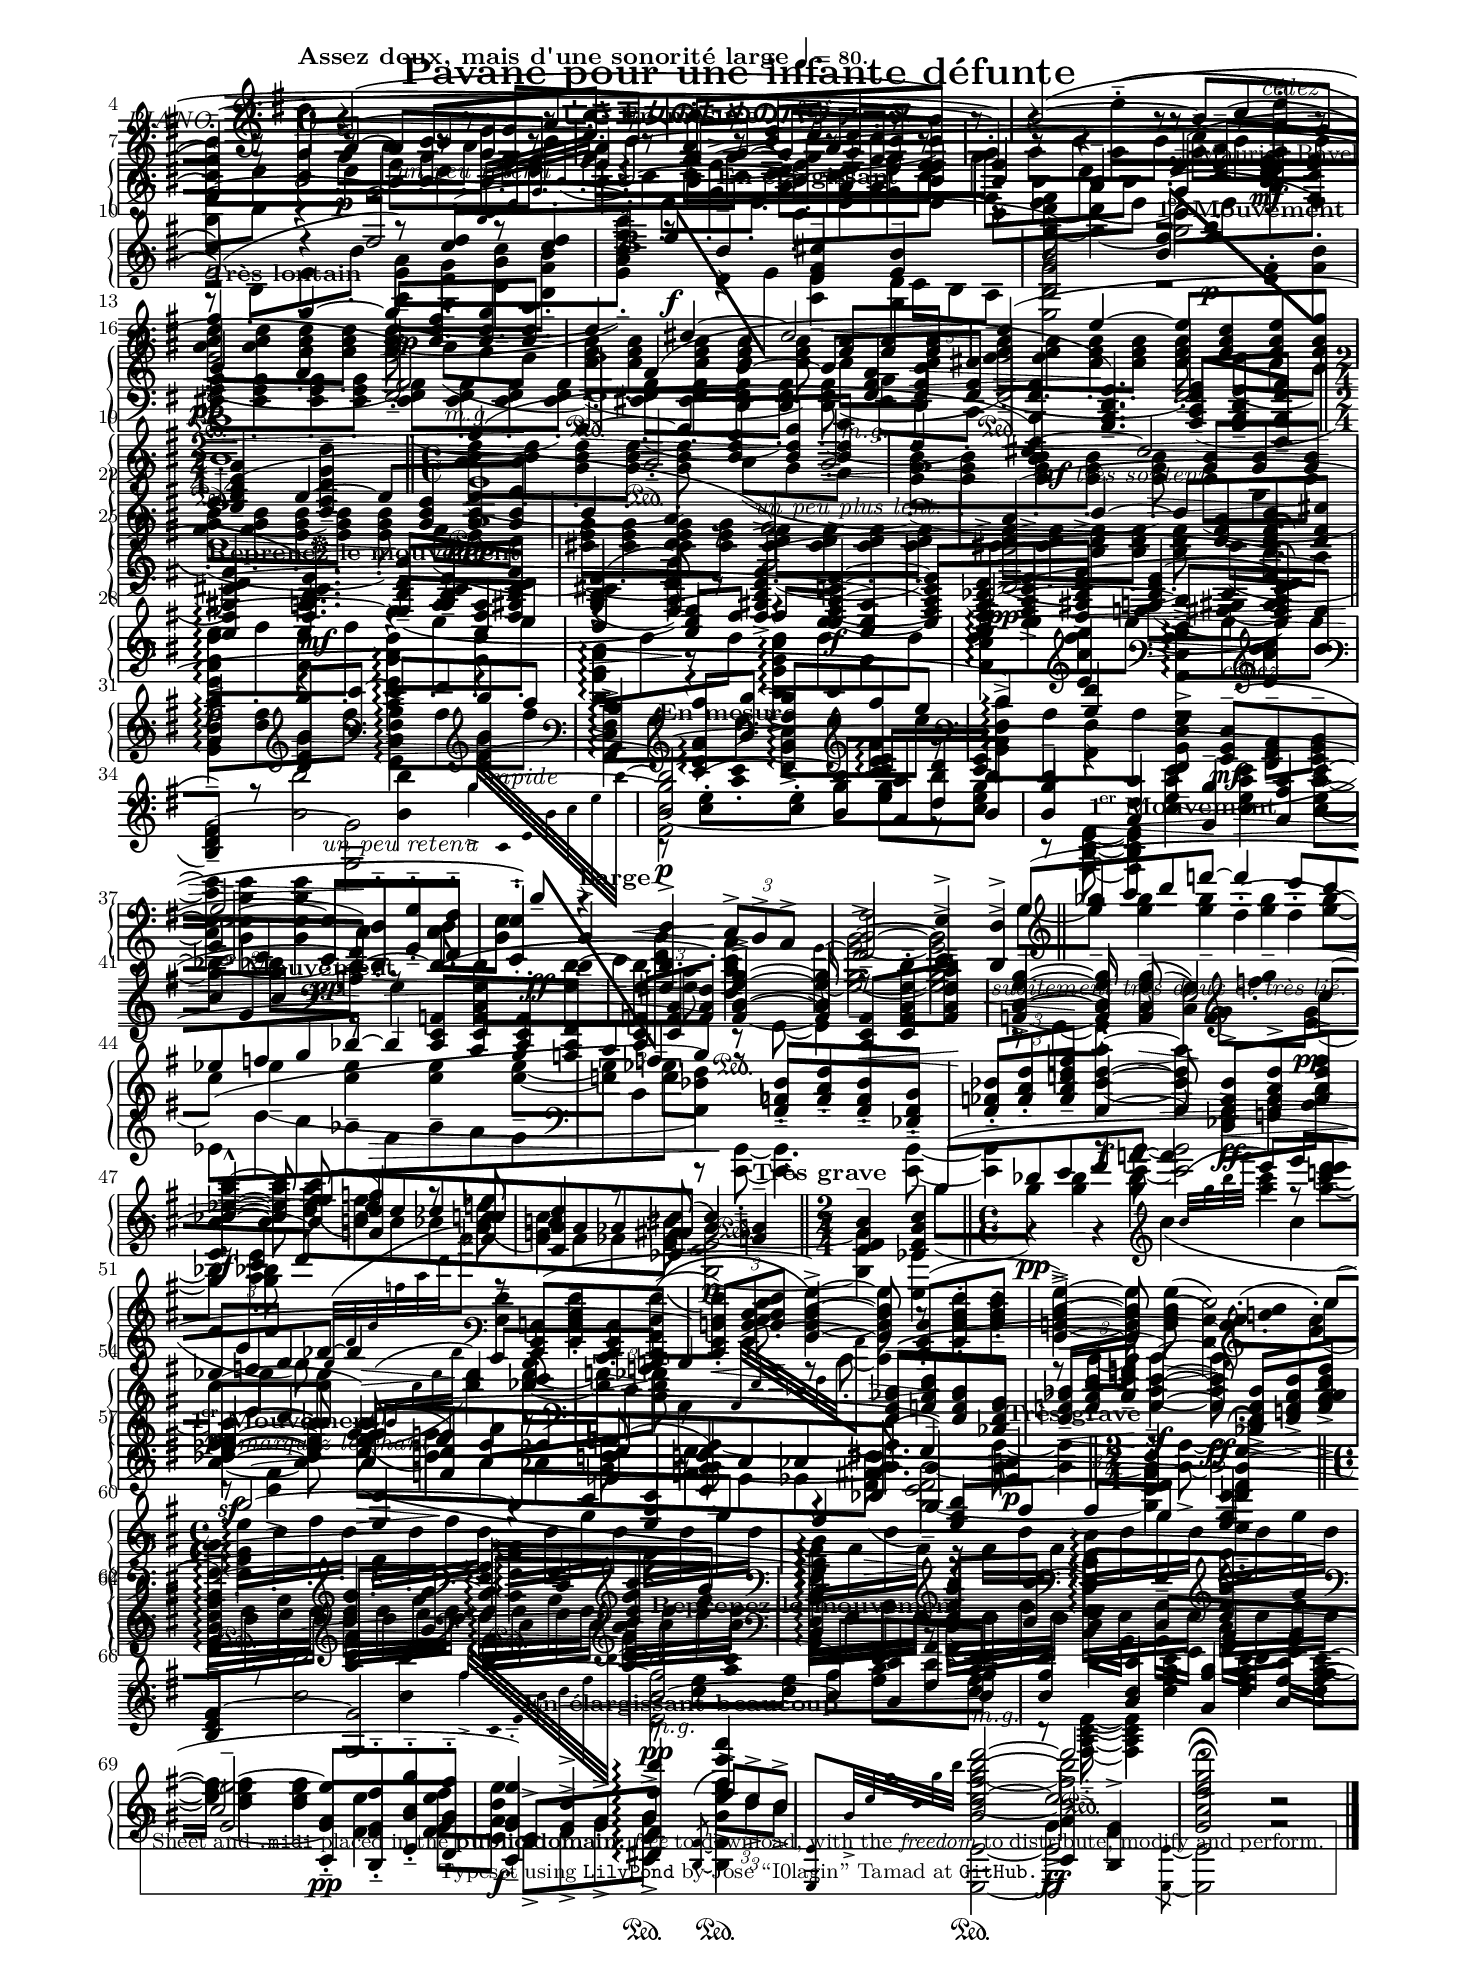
\version "2.24.4"

#(set-global-staff-size 21.26)
%% MOLA Guidelines for Music Preparation stuff

\header {

  title = "Pavane pour une infante défunte"
  subtitle = "亡き王女のためのパヴァーヌ"
  composer = "Maurice Ravel"
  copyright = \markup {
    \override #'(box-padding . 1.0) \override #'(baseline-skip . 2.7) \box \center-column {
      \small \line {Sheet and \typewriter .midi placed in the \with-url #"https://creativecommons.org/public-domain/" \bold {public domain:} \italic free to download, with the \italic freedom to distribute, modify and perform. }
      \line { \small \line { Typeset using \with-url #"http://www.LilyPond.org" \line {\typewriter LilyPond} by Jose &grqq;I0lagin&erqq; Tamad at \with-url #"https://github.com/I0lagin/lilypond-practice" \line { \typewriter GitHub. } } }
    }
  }  
}

\paper {

  #(set-paper-size "b4")
  top-margin = 2\cm
  bottom-margin = 2\cm
  right-margin = 2\cm
  left-margin = 2\cm
  
  #(define fonts
    (set-global-fonts
     #:roman "LMRoman8, Harano Aji Mincho"
     #:sans "LMSans8, Harano Aji Gothic"
     #:typewriter "LMMono8"
     #:factor (/ staff-height pt 20)
   ))
  #(include-special-characters)

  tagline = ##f
  print-all-headers = ##f
  ragged-last = ##f
  
}

% QOL
mBreak = { \break }
pBreak = { \break }
sustainTap = \sustainOff\sustainOn
toUpper = { \change Staff = "pianoUpper" }
toLower = { \change Staff = "pianoLower" }

% subdividing beams
divtwo = { \set subdivideBeams = ##t \set baseMoment = #(ly:make-moment 1/2) \set beatStructure = 1,1 }
divfour = { \set subdivideBeams = ##t \set baseMoment = #(ly:make-moment 1/4) \set beatStructure = 1,1,1,1 }
diveight = { \set subdivideBeams = ##t \set baseMoment = #(ly:make-moment 1/8) \set beatStructure = 2,2,2,2 }
divsixteen = { \set subdivideBeams = ##t \set baseMoment = #(ly:make-moment 1/16) \set beatStructure = 4,4,4,4 }

% other

primer = \tempo \markup { \bold { "1" \hspace #-1 \super "er" "Mouvement" } }
mfTres = \tweak DynamicText.self-alignment-X #LEFT
					#(make-dynamic-script
						(markup  #:dynamic "mf"
						#:normal-text #:italic "très soutenu"))

\version "2.24.4"

global = {

	\autoBreaksOff
  \key g \major
  \time 4/4
  \tag #'layout \tempo \markup { "Assez doux, mais d'une sonorité large"  \fontsize #-2 { \note-by-number #2 #0 #UP = 80. } }

	%1
	\tag #'midi \tempo 4=48
	s8
	\tag #'midi \pp
	\tag #'midi \tempo 4=54
	s8
	s4
	s4
	s4 |

	%2
	s2. 
	\tag #'midi \tempo 4=48
	s4 |

	%3-5
	\tag #'midi \tempo 4=54
	s1*3 |

	%6
	s2 s8
	\tag #'midi \tempo 4=51
	s4.
	\tag #'midi \f
	|


	%7
	s4
	\tag #'midi \>
	\tag #'midi \tempo 4=44
	s2
	s8
	\tag #'midi \tempo 4=18
	s8 |


	%8
	\tag #'midi \tempo 4=36
	\tag #'layout \tempo "En mesure"
	s8 \tag #'midi \pp
	\tag #'midi \tempo 4=54
	s4.
	s2
	|

	%9
	s1 |

	%10
	s2
	\tag #'midi \tempo 4=48
	s4.
	\tag #'midi \ppp
	\tag #'midi \tempo 4=44
	s8 |

	%11
	s8
	s8
	\tag #'midi \ff
	\tag #'layout \tempo "En élargissant"
	\tag #'midi \tempo 4=48
	s8
	\tag #'midi \tempo 4=44
	s8
	\tag #'midi \tempo 4=36
	s4
	s8
	\tag #'midi \tempo 4=33
	s8 |

	%12
	\tag #'midi \tempo 4=30
	s2 
	\tag #'layout \primer
	\tag #'midi \tempo 4=48
	s4 \tag #'midi \pp
	\tag #'midi \tempo 4=54
	s8
	\tag #'midi \tempo 4=48
	s8 |

	%13
	\tag #'midi \tempo 4=48
	\tag #'layout \tempo \markup { \bold "Très lontain" }
	s1
	\tag #'midi \ppp
	|

	%14-16
	s1*3

	%17
	s2
	s4 \tag #'midi \<
	\tag #'midi \tempo 4=48
	s8
	\tag #'midi \tempo 4=46
	s8
	
	%18
	\tag #'midi \tempo 4=42
	s2 \tag #'midi \f
	\tag #'midi \tempo 4=46
	s2

	%19
	\tag #'midi \tempo 4=42
	s4 \tag #'midi \>
	\tag #'midi \tempo 4=36
	s4

	%20
	\tag #'midi \tempo 4=44
	s8 \tag #'midi \pppp
	\tag #'midi \tempo 4=48
	s8
	s2.

	%21-23
	s1*3

	%24
	s2. \tag #'midi \<
	\tag #'midi \tempo 4=44
	s8
	\tag #'midi \tempo 4=40
	s8

	% 25
	\tag #'midi \tempo 4=36
	s4
	s4 \tag #'midi \f
	\tag #'midi \tempo 4=48
	s8
	\tag #'midi \tempo 4=52
	s4
	\tag #'midi \tempo 4=44
	s8

	% 26
	\tag #'midi \tempo 4=36
	s4
	\tag #'midi \tempo 4=33
	s4
	s2 \tag #'midi \ff

	% 27
	s8
	\tag #'midi \tempo 4=44
	s8
	\tag #'midi \tempo 4=48
	s8
	\tag #'midi \tempo 4=36
	s8
	\tag #'midi \tempo 4=36
	s8 \tag #'midi \>
	s8
	s8
	s8

	%28
	\tag #'layout \tempo "Reprenez le mouvement"
	\tag #'midi \tempo 4=16
	s16 \tag #'midi \pp
	\tag #'midi \tempo 4=36
	s16
	\tag #'midi \tempo 4=44
	s8
	\tag #'midi \tempo 4=48
	s4
	s2

	%29-32
	s1*4

	%33
	s2
	s8
	s8 \tag #'midi \f
	s8
	\tag #'midi \tempo 4=44
	s8

	%34
	\tag #'midi \tempo 4=30
	s4
	s4 \tag #'midi \>
	\tag #'midi \tempo 4=36
	s4
	s8
	\tag #'midi \tempo 4=16
	s8 |

	%35
	\tag #'layout \tempo \markup { "En mesure" }
	\tag #'midi \tempo 4=44
	s8 \tag #'midi \pp
	\tag #'midi \tempo 4=52
	s4. s2 |

	%36
	s1

	%37
	s2 \tag #'midi \>
	s8 \tag #'midi \ppp
	\tag #'midi \tempo 4=48
	s8
	s8
	\tag #'midi \tempo 4=44
	s8

	%38
	\tag #'midi \tempo 4=36
	s8 
	\tag #'midi \tempo 4=38
	s8 \tag #'midi \fff
	\tag #'layout \tempo \markup { "Large" }
	\tag #'midi \tempo 4=44
	s8
	s8
	\tag #'midi \tempo 4=30
	s4
	\tag #'midi \tempo 4=48
	s8.
	\tag #'midi \tempo 4=36
	s16 |

	%39
	\tag #'midi \tempo 4=60
	s2
	\tag #'midi \tempo 4=36
	s4
	s8
	\tag #'midi \tempo 4=52
	s8 \tag #'midi \ppp

	%40
	\tag #'layout \primer
	\tag #'midi \tempo 4=63
	s2 \tag #'midi \<
  s2 
  \tag #'midi \p
  \tag #'midi \>

	%41
	s4
	\tag #'midi \tempo 4=52
  s8 \tag #'midi \ppp
	s4.
	\tag #'midi \tempo 4=56
	s4|

	%42
	\tag #'midi \tempo 4=60
	s4 \tag #'midi \<
  s4 \tag #'midi \mf
	\tag #'midi \tempo 4=48
	s4
	\tag #'midi \tempo 4=52
	s4
  \tag #'midi \<
  |

	%43
	\tag #'midi \tempo 4=56
	s4 \tag #'midi \f \tag #'midi \>
	\tag #'midi \tempo 4=44
	s4
	\tag #'midi \tempo 4=48
	s4 \tag #'midi \p
	\tag #'midi \tempo 4=56
	s8
	s8 
	\tag #'midi \ppp
  \tag #'midi \<
	|

	%44
	\tag #'layout \primer
	\tag #'midi \tempo 4=63
	s2
  s2 \tag #'midi \mf \tag #'midi \> |

	%45
	s4
	\tag #'midi \tempo 4=52
	s8 \tag #'midi \pp
  s4. \tag #'midi \f
	\tag #'midi \tempo 4=56
	s4|

	%46
	\tag #'midi \tempo 4=60
	s4 \tag #'midi \<
  s4 \tag #'midi \ff
	\tag #'midi \tempo 4=48
	s4 \tag #'midi \<
	\tag #'midi \tempo 4=52
	s4|

	%47
	\tag #'midi \tempo 4=56
	s4 \tag #'midi \sf
	s4
	\tag #'midi \tempo 4=52
	s4 \tag #'midi \>
	s8
	s8 
	|

	%48
	s2 
  s4
  \tag #'layout \tempo \markup { "Très grave" }
  \tag #'midi \tempo 4=38
  s8 \tag #'midi \pp
  s8  
	
	%49
	s4.
	\tag #'midi \tempo 4=52
  s8
  \tag #'midi \pp

  %50
	\tag #'midi \tempo 4=63
	s2
  s16.
  \tag #'midi \>
  \tag #'midi \tempo 4=24
  s32
  \tag #'midi \tempo 4=56
  s8
  s4

	%51
	s4
  \tag #'midi \ppp
	\tag #'midi \tempo 4=52
	s32
  \tag #'midi \tempo 4=18
  s16.
  \tag #'midi \p
	\tag #'midi \tempo 4=48
  s8
	\tag #'midi \tempo 4=56
	s4
  s4
  |

	%52
	\tag #'midi \tempo 4=60
	s4
  \tag #'midi \<
  s4
  \tag #'midi \mf
	\tag #'midi \tempo 4=48
	s4
	\tag #'midi \tempo 4=52
	s4
  \tag #'midi \<
  |

	%53
	\tag #'midi \tempo 4=56
	s4
  \tag #'midi \f
	\tag #'midi \tempo 4=44
	s4
	\tag #'midi \tempo 4=48
	s4
	\tag #'midi \tempo 4=56
	s8
	s8 
	\tag #'midi \pp
	|

  %54
	\tag #'midi \tempo 4=63
	s2
  s16
  \tag #'midi \tempo 4=44
  s8.
  \tag #'midi \tempo 4=60
  s4 |

	%55
	s4
	\tag #'midi \tempo 4=52
	s8
  s32 \tag #'midi \f
  \tag #'midi \tempo 4=24
  s16.
  \tag #'midi \tempo 4=52
  s4
	\tag #'midi \tempo 4=56
	s4|

	%56
	\tag #'midi \tempo 4=60
	s4 \tag #'midi \<
  s4 \tag #'midi \ff
	\tag #'midi \tempo 4=48
	s4 \tag #'midi \<
	\tag #'midi \tempo 4=52
	s4|

	%57
	\tag #'midi \tempo 4=56
	s4 \tag #'midi \sf
	s4
	\tag #'midi \tempo 4=52
	s4 \tag #'midi \>
	s8
	s8 
	|

	%58
	s2 
  s4
  \tag #'layout \tempo \markup { "Très grave" }
  \tag #'midi \tempo 4=38
  s8 \tag #'midi \pp
  s8  
	
	%59
	s4.
	\tag #'midi \tempo 4=20
  s8

	%60
  \tag #'layout \primer
	\tag #'midi \tempo 4=36
  s16
  \tag #'midi \tempo 4=40
  s16
  \tag #'midi \tempo 4=44
  s16
  \tag #'midi \tempo 4=48
  s16
  \tag #'midi \tempo 4=52
  s2.

	%61-64
	s1*4 | 

  %65
	s2
	s8
	s8
	s8
	\tag #'midi \tempo 4=44
	s8

	%66
	\tag #'midi \tempo 4=30
	s4
	s4 \tag #'midi \>
	\tag #'midi \tempo 4=36
	s4
	s8
	\tag #'midi \tempo 4=16
	s8 |

	%67
	\tag #'layout \tempo \markup { "Reprenez le mouvement" } 
	\tag #'midi \tempo 4=44
	s8 \tag #'midi \ppp
	\tag #'midi \tempo 4=52
	s4. s2 |

	%68-69
  s1
  s2 s2 \tag #'midi \< 
	
  %70
	\tag #'midi \tempo 4=30
	s8 
  \tag #'layout { \tempo \markup { "En élargissant beaucoup" } }
  \tag #'midi \tempo 4=44
  s8 \tag #'midi \ff
  s8
  s8
  \tag #'midi \tempo 4=30
  s8
  s8
  \tag #'midi \tempo 4=36
  s8
  s16
  \tag #'midi \tempo 4=12
  s16

	%71
  \tag #'midi \tempo 4=30
	s2
  \tag #'midi \tempo 4=24
  s4.
  \tag #'midi \tempo 4=12
  s8

	%72
	s1 \fine 

}
 % in this case, has layout and midi with tags
\version "2.24.4"

\parallelMusic pianoUpper,pianoLower,pianoDynamics,pianoPedal {

  %1
  \clef treble <<
    {g'2~\( g8 a fis e } \\
    {b8-. d-. b-. d-. b-. e-. b-. e-.}
  >> |
  \clef bass r4 g,8-.[\( r c,-. r e'-.] r |
	s1\p |
	\override SustainPedal.transparent = ##t
	\override PianoPedalBracket.transparent = ##t
	s2\sustainOn s2\sustainOff\sustainOn |

  %2
  <<
    { d4 e8 fis fis e e4\) } \\
    {fis,8-. b-. fis-. b-. g-. b-. g b}
  >> |
  d,-.--[ r b'-.-- r e, r d']\) r |
	s1 |
	s2\sustainOn s2\sustainOff\sustainOn |

  %3
  <<
    { b'2~\( b8 c a g } \\
    { c,8 e c e c e c e }
  >> |
  r4 g8-.--[\( r a,-.-- r g'-.-- r |
	s1 |
	s2\sustainOn s2\sustainOff\sustainOn |

  \mBreak

  %4
  <<
    { fis4\)\( g8 a~ a b g fis } \\
    { c8 d c d b d b d }
  >> |
  d8-.-- r c'-. r g,-. r fis'-.] r |
	s1 |
	s2\sustainOn s2\sustainOff\sustainOn |

  %5
  <<
    { e4 fis8 g~ g a fis e } \\
    { b8 c b c a c a c }
  >> |
  c8-.[ r b'-. r fis,-. r e'-. r |
	s1 |
	s2\sustainOn s2\sustainOff\sustainOn |

  %6
  <<
    { fis2\) r8 <c e a>--[( <b d fis>--^\markup { \italic "cédez" } <fis c' e>-- } \\
    { fis8 b d b r s4. }
  >> |
  b8]-.\) r r4 fis4( g8 a |
	s2. s4\mf |
	s2\sustainOn s2\sustainOff\sustainOn |

  \mBreak

  %7
  <<
    { fis'8--]) r b2 \tag #'layout ^\> b4} \\
    { b,8 d r4 r2 }
  >> |
  d2~) <b, d'> |
	s1 |
	s2\sustainOn s4\sustainOff s4\sustainOn |

  %8
  <<
    { \bar "" \grace{ <b c>32[ e g b_( e] } \bar"|" b2~)\!\( b8 a d b} \\
    { r8 e,-. g-. e-. c-. e g e }
  >> |
  <<
    {r4 \stemDown b''->~\( b8 a c b} \\
    {a,,1}
  >> |
	s1\p |
	s2 s2\sustainOff\sustainOn |

  %9
  <<
    { b'4-- a-- g-- a--} \\
    { c,8 <fis e> a e c e a e }
  >> |
  <<
    { b''4 fis b a } \\
    { r8 <d,, a'>~ q4~ q2}
  >> |
	s1 |
	s2\sustainOn s2\sustainOff\sustainOn |

  \mBreak

  %10
  <<
    { e2\)( r8)^\markup {\italic "un peu retenu"} <c' d>-.([ r <c d>-. } \\
    { r8 b,-. e-. b'-. e,--[_\( d-.-- g fis-.-- }
  >> |
  <<
    { g'4\) r4 s2 } \\
    { r2 <e, e'>8-.--\( <d d'>-.-- <g g'>-.-- <fis fis'>-.--}
  >> |
	s2 s2\pp |
	s2\sustainOn \repeat unfold 4 { s8\sustainOff\sustainOn } |

  %11
  <<
    { <b e>8-.)] r8 b4--\( <d, fis>-- e-- } \\
    {e8-.--]\) \change Staff = "pianoLower" \stemUp b^- \change Staff = "pianoUpper" \stemDown d-- e-- s4 \once \override NoteColumn.force-hshift = 1.5 \tuplet 3/2 { c8-- b-- a-- }  }
  >> |
  <<
    { s2 \crossStaff { gis'4 fis } } \\
    { <e e'>4^.^-\) r4 <e, b'>-- <d a'>-- }
  >> |
	s8 \once \override DynamicText.Y-offset = 3 s8\f s2. |
	s4\sustainOff\sustainOn s4\sustainOff s4\sustainOn s4\sustainOff\sustainOn |

  %12
  <<
    { <b fis'>2--\) r2 } \\
    {s2 \change Staff = "pianoLower" \stemUp <fis b>8^.^\( \once \override DynamicLineSpanner.staff-padding = #6.5 <b d>^. \change Staff = "pianoUpper" \stemDown <d fis>^. <fis b>^.\)}
  >> |
  <<
    { \crossStaff {fis'2} } \\
    { <d fis, b,>2-- r2 }
  >> |
	s2 s8 \once \override DynamicText.Y-offset = 4 s4.\p |
	s2\sustainOff s4.\sustainOn s16 s16\sustainOff |

  \pBreak

  %13
  <<
    { fis'4 g~ g8 <b, d fis> <b d g> <b d a'>  } \\
    { <a b d>8-.([ q-. <g b d>-. q-.] q-.) a_\markup{\italic "m.g."}([ g fis] }
  >> |
  < b, b' >2-.-- q-.-- |
	s1\pp |
	\override SustainPedal.transparent = ##f
	s1\sustainOn |

  %14
  <<
    { d'4 cis~ cis2 } \\
    { < e, g b >8-.)([ q-. q-. q-.] q-.) e_\markup{\italic "m.g."}([ b e] } \\
    { s2 s8 < g b >8 q q }
  >> |
  < b b' >1-.-- |
	s1 |
	s1 
    \tag #'layout \sustainOn
    \tag #'midi \sustainTap
  |

  %15
  <<
    { d'4( e~ e8 < g, b d > <g b e> <g b fis'> } \\
    { < fis g b >8-.)([ q-. < e g b >-. q-.] q-.) fis([ e d)] }
  >> |
  < b b' >2-.-- q-.-- |
	s1 |
	s1 
    \tag #'layout \sustainOn
    \tag #'midi \sustainTap
  |

	\mBreak

  %16
  <<
    { b'4 a fis2) } \\
    { < cis e g >8-. q-. q-. q-. < cis d fis >-.( q-. q-. q-.)  }
  >> |
  < b b' >1-.-- |
	s1 |
  s1 
    \tag #'layout \sustainOn
    \tag #'midi \sustainTap
  |

  %17
  <<
    { a'4\( b~ b8 <d, fis a> <d fis b> <d fis cis'> } \\
    {
			< cis d fis >8-.([ q-. < b d fis >-. q-.])
			\once \override DynamicLineSpanner.outside-staff-priority = ##f
			q-.
			\tag #'layout ^\<
			( cis-.[ b-. a-.]) \!
		}
  >> |
  a2-.-- a-.-- |
	s2 s2\< |
	s1 
    \tag #'layout \sustainOn
    \tag #'midi \sustainTap
  |

  %18
  <<
    { <g d' fis>4 <g b e>4._-\) <fis a d>8_-_( <g b e>_- <g d' fis>}_- \\
    { } %empty
  >> |
  < e' b >4-- <a e'>4.-- < d a' >8-- < a e' >-- < e b' >-- |
	s1\mfTres |
	s1 |

	\mBreak
  \time 2/4
  \bar "||"

  %19
  <<
    { <g b e>4_- <fis a d>_-) } \\
    { } %empty
  >> |
  < a e' >4-- < d a' >-- |
	s2\> |
	s4 s4\sustainOff |


	\time 4/4
	\bar "||"
	
	%20
	<<
    { fis''4( g~ g8 <b, d fis> <b d g> <b d a'>  } \\
    { <a b d>8-.([ q-. <g b d>-. q-.] q-.) a([ g fis] }
  >> |
	< b, b' >1 |
	s1\ppp |
	s1\sustainOn |

	%21
	<<
    { d'4 cis~) cis2 } \\
    { < e, g b >8-.)([
		\tag #'layout ^\>
			 q-. q-. q-.]
		\tag #'layout \!
		q-.) e([ b e] } \\
    { s2 s8 < g b >8 q q }
  >> |
	< e e'>1 |
	s1 |
	\override SustainPedal.transparent = ##t
	s1\sustainOff\sustainOn |

	\mBreak
	
	%22
	<<
    { d'4(
		\tag #'layout ^\<
		e~ e8 < g, b d > < g b e > < g b fis' >
		\tag #'layout \!
		} \\
    { < fis g b >8-.)([ q-. < e g b >-. q-.] q-.) fis([ e d] }
  >> |
	<a a'>1 |
	s1 |
	s1\sustainOff\sustainOn |

	%23
	<<
    { b'4 a fis2) } \\
    { < cis e g >8-. \tag #'layout  ^\> )( q-. q-. q-.) < cis d fis >-.( \tag #'layout \! q-. q-. q-.)  }
  >> |
	r4 <a, a'>4 <d d'>2 |
	s1 |
	s2\sustainOff\sustainOn s2\sustainOff\sustainOn |

	%24
	<<
		{ a'4( \tag #'layout ^\< b~ b8 < d, fis a > < d fis b > < d fis cis' > \tag #'layout \!}\\
		{ < cis d fis >8-.( q-. < b d fis >-. q-. q-.) cis[( b a] }
	>> |
	<g, g'>2. <b b'>4 |
	s1\pp\< |
	s2.\sustainOff\sustainOn s4\sustainOff\sustainOn |

	\mBreak
	
	%25
	<<
		{	< gis cis d fis >4_- < g b cis e >4._-) < fis b d >8_-_\( < g b cis e >_- < gis cis d fis >_- } \\
		{ \stemUp gis4) s2. }
	>> |
	< e b >4 < a e >4. < d a' >8 < a e' > < e b' >|
	s4\! s4\mf s2 |
	s1\sustainOff |

	%26
	<<
		{ < g b cis e >4 \tag #'layout  \> _( < fis a d >8)\) \tag #'layout \! r < gis d' fis >4->\(^\markup{\italic "un peu plus lent."} <fis_~ c'~ e~>-> } \\
		{ s1 }
	>> |
	< a e' >4( < d a' >8) r < e, b' >4-> < d a' >->~ |
	s2. s4\f |
	s1 |

	%27
	<<
		{ <fis c' e>8 < e bes' d >-> < fis c' e >-> < gis d' fis >-> < bes e >4(
			\tag #'layout ^\> 
			< fis a c d >4)\)\fermata
			\tag #'layout \!
			 } \\
		{ s2 < f g >8([ < fis gis >~]
		\tag #'layout \!
		 \stemUp <fis>4) }
	>> |
	< d a' >8 < c g' >-> < d a' >-> < e b' >-> < g d' >4 \tag #'layout \> ( < d a' >)\fermata \tag #'layout \! |
	s1 |
	s1 |

	\bar "||"
	\pBreak
	
	%28
	<<
		{ g''2~(\arpeggio g8 a fis e } \\
		{ < d, b' >8-.\arpeggio d'-. < d, b' >8-. d'-. < e, b' >-. e'-. < e, b' >-. e'-. }
	>> |
	<<
		{ s4 < b'' g' > r < b g' > } \\
		{ < g, d' b' >\arpeggio-> r < c, g' e' >->\arpeggio r }
	>> |
	s1\p |
	s2\sustainOn 
  s2
    \tag #'midi \sustainOff
    \sustainOn |

	%29
	<<
		{ d4 e8 fis fis e e4) } \\
		{ < b, fis' >8[ b' r b] < e, b' > b' e, b' }
	>> |
	<<
		{ r4 < b'' fis' > r < b g' > } \\
		{ < d,, b' fis' >4\arpeggio-> r < e b' g' >4\arpeggio-> }
	>>|
	s1 |
	s2 
    \tag #'layout \sustainOn
    \tag #'midi \sustainTap
	\override SustainPedal.transparent = ##t
	s2\sustainOff\sustainOn |

	%30
	<<
		{ b'2~\( b8 c a < g, g' > } \\
		{ < b c >8 e < b c > e < b c > e < g, a > e' }
	>> |
	< c' g' e' >4->\arpeggio \clef treble < e' c' > \clef bass < a,, e' c' >->\arpeggio \clef treble < e'' c' > |
	s1 |
	s2\sustainOff\sustainOn s2\sustainOff\sustainOn |
	
	\mBreak
	
	%31
	<<
		{ < fis, fis' >4 < g g' >8 <a a'>~ a' b g fis } \\
		{ fis,8 < b d > g d' <fis, b> d' g, d'}
	>> |
	\clef bass <b, fis' d'>4->\arpeggio \clef treble <d' fis b> \clef bass <g,, d' b'>4->\arpeggio \clef treble <d'' fis b> |
	s1 |
	s2\sustainOff\sustainOn s2\sustainOff\sustainOn |

	%32
	<<
		{ <e, e'>4 <fis fis'>8 <g g'>~ g' a fis e } \\
		{ b8[ c r c] <e, a> c' fis, c' }
	>> |
	\clef bass <a, e' c'>4->\arpeggio \clef treble <c' e a>\arpeggio \clef bass <fis,, c' a'>->\arpeggio \clef treble <c'' e a>\arpeggio |
	s1 |
	s2\sustainOff\sustainOn s2\sustainOff\sustainOn |
	
	%33
	<<
		{ fis2\) \stemDown <e, a c>8-> \stemNeutral <c e a>--(^\markup{\italic "cédez"}[ <b d fis>-- <fis c' e>--} \\
		{ <fis' b>8 d' <d, b'> d' s2 }
	>> |
	<<
		{ s4 <b fis'>4 r2 } \\
		{ \clef bass <b, fis' d'>4^>\arpeggio r fis--( b8-- d--}
	>> |
	s2 s8 s4.\mf |
	s2\sustainOff\sustainOn s2\sustainOff |
	
	\mBreak
	
	%34
	<<
		{ < b, d fis >8--)] r \stemDown <b' b'>2 \tag #'layout ^\> q4 } \\
		{  }
	>> |
	<<
		{ s1 } \\
		{ \stemDown b2--^~) <b, b'>} 
	>> |
	s1 |
	s2\sustainOn s4..\sustainOff s16\sustainOn |
	
	%35
	<<
		{ \bar "" \grace { \change Staff = "pianoLower" \stemUp b,32( \change Staff = "pianoUpper" \stemDown c e^\markup{ \center-align \italic "rapide"} b' c e b'\!~ } \bar"|" \stemUp <b~ b,_~>2)\( q8 <a a,> <d d,> <b b,> } \\
		{ r8 \stemDown <c, e>^.^( \change Staff = "pianoLower" \stemUp <c, e>-. \change Staff = "pianoUpper" \stemDown <c' e>^.) s \stemNeutral <e g>[ \once \override Rest.extra-offset = #'(0 . 1) r <c e>] }
	>> |
	<<
		{ s2 s8 <e'' g>[ r <e g>] } \\
		{ \grace {\stemDown \scaleDurations #'(7 . 8) b4_>^~} \bar"|" <a, e' b'>2 b'8 a d b }
	>> |
	s1\p |
	s2\sustainOn s2\sustainOff\sustainOn |
	
	%36
	<<
		{ <b b'>4-- <a a'>-- <g g'>-- <a a'>-- } \\
		{ r8 <fis,~ c'~ e~>8 q4 } \\
		{ \stemDown s4. <c'' e>4 q <c_~ e~>8[ }
	>> |
	<<
		{ b4 fis b a } \\
		{ s8 <d,,~ a'~> q4} \\
		{ \stemDown s4. <c'' e>4 q <c_~ e~>8[ } \\
	>> |
	s1 |
	s4\sustainOff\sustainOn s4\sustainOff\sustainOn s4\sustainOff\sustainOn s4\sustainOff\sustainOn |
	
	\mBreak
	
	%37
	<<
		{ <e,_~ e'~>2-- q8^\markup{\italic "un peu retenu"} <d d'>---. <g g'>---. <fis fis'>---. } \\
		{ s8 <b e>4 q c4 <c d>8[ } \\
		{ \stemDown <c e>8] }
	>> |
	<<
		{ g2 <e, e'>8_-_. <d d'>_-_. <g g'>_-_. <fis fis'>_-_.} \\
		{ s8 <b' e>4 q c,4 <c d>8[ } \\
		{ \stemDown <c' e>8] }
	>> |
	s2 s2\pp |
	s8\sustainOff s4\sustainOn s8\sustainOff s8\sustainOn s8\sustainOff\sustainOn s8\sustainOff\sustainOn s8\sustainOff\sustainOn |
	
	%38
	<<
		{ <e, e'>4---.\) b'-> <gis, d' d'>-> \tuplet 3/2 { c'8-> b-> a-> } } \\
		{ <b e>8] \change Staff = "pianoLower" \stemUp b,--[ \change Staff = "pianoUpper" \stemDown d-- e-- fis--] s <fis, c' e>4 }
	>> |
	<<
		{ <e,, e'>4__-. r \stemDown <e b'> <d a'> } \\
		{ <b' e>8] }
	>> |
	% slur from m35
	s8 s8\ff s2. |
	s8\sustainOff\sustainOn s8\sustainOff s2. |
	
	%39
	<<
		{ s2. s8 g''8[( } \\
		{ s2. s8 g8~--[ } \\
		{ fis,2-> e4-> d->_\markup{\whiteout \pad-markup #0.1	 \italic "subitement très doux et très lié."} } \\
		{ <b~ b'^~>2 q }
	>> |
	<<
		{ <fis fis'>2 <e e'>4-> <d d'>-> } \\
		{ \bar "" \slashedGrace { <g,~ g'^~>8 } \bar "|" \stemDown <g g'>2~-- <g g'> } \\
		{ \stemUp \once \override NoteColumn.force-hshift = 0.4 b'2~ \stemDown \once \override NoteColumn.force-hshift = -0.2 b }
	>> |
	s1 |
	s1 |
	
	\bar "||"
	
	%40
	<<
		{ bes''8 \tag #'layout ^\< c d f\!]~ f4 \tag #'layout ^\> e8[ d } \\
		{ g,8--] <g bes>4-- q-- q-- <g_~ bes^~>8[ }
	>> |
	<< 
		{ \clef treble r2 \stemDown d''4---.( d---. } \\
		{ }
	>> |
	s1 |
	s1\sustainOn |
	
	\mBreak
	
	%41
	<<
		{ e'8 c d\!]) r < a,, c f >-.( < c f a >-. < a c f >-. < f a d >-.} \\
		{ <g'' bes>8] <g bes> <f a> s8 s2 }
	>> |
	<<
		{ \tuplet 3/2 { c8 g c } \clef bass d,4~) d8 s4 \stemDown <g, d'~>8_-[ } \\
		{ s4 r8 g4-- <g d'>-- }
	>> |
	s1 |
	s4\sustainOff\sustainOn s4.\sustainOff\sustainOn s4\sustainOff\sustainOn s8\sustainOff\sustainOn |
	
	%42
	<<
		{ \once \override TupletNumber.extra-offset = #'(0 . 0.2) \tuplet 3/2 { < a,, c f >8-. \tag #'layout ^\< < c f a >-. < f a d >-.)\! }  < f_~ a~ e'~ >4-> q8 < a, c f >---.[ < c f a >---. < f a d >---.] } \\
		{ }
	>> |
	<< 
		{ \stemDown <g d'>8] < g c > \stemUp < d b' >4->~ q8 r \stemNeutral <g d'>---. <g c>---.} \\
		{ s4 r8 g,~ g4 s4 }
	>> |
	s2 s8 s4\< s8\! |
	s4\sustainOff\sustainOn
	\override SustainPedal.transparent = ##f
	s4.
    \tag #'layout \sustainOn
    \tag #'midi \sustainTap
	\override SustainPedal.transparent = ##t
	s4.\sustainOff\sustainOn |
	
	%43
	<<
		{ s2 s4 s8 c'[( \tag #'layout ^\< } \\
		{ s2 s4 s8 c[( } \\
		{ < f,_~ a~ e'~ >4_> q8\noBeam q( c'2) } \\
		{ s2 s8 < f, g > \change Staff = "pianoLower" \clef treble \stemUp < f' g >_. \change Staff = "pianoUpper" \stemDown <e, g >
		\tag #'layout \pp
		}
	>> |
	<< 
		{ < d' b' >4~ q8\noBeam \stemDown < g b >( < c, g' >4) s4 } \\
		{ r8 g_~ g s8 s2 } 
	>> |
	s4. s8\> s2\! |
	s4.\sustainOff\sustainOn s8\sustainOff s4\sustainOn s4\sustainOff |
	
	\pBreak
	
	%44
	<<
		{ ees'8 f g bes~]\! bes4 \tag #'layout ^\> a8[ g } \\
		{ c,]) ees4--( <c ees>-- <c ees>-- q8[--~ }
	>> |
	<< 
		{ \stemDown ees''8([ d' c bes g bes a g } \\
		{ }
	>> |
	s1 |
	s1 |
	
	%45
	<<
		{ a'8 f g])\! r8 < d, f bes >8_-_. < f a d >_-_. < d f bes >_-_. < bes d g >_-_. } \\
		{ < c' ees >8] < c ees > < bes d >) s8 s2 }
	>> |
	\clef bass <<
		{ \stemDown \tuplet 3/2 { f8 c f] } g,4) \stemUp bes8_-_. d_-_. bes_-_. g_-_. } \\
		{ s4 r8 < c,, g' >8_-_.~ q4. q8~ }
	>>|
	s1 |
	\override SustainPedal.transparent = ##f
	s4. s8\sustainOn s2 |
	
	%46
	<<
		{ \tuplet 3/2 { < d, f bes >8_-_. \tag #'layout ^\< < f a d >_-_. < a d f >_-_.\! } \stemDown < bes_~ d~ a'~ >4-^ q8 \stemNeutral < bes, d f bes >8-> \tag #'layout _\<[ < d f a d >-> < f a d f >->]  } \\
		{  }
	>> |
	<< 
		{ \tuplet 3/2 { bes''8 d < bes f' > } < g e' >4-^~ q8\noBeam \stemDown < d g >-> < f bes >-> < a bes d >-> } \\
		{ <c,, g'>4 r8 <c g'>8~-.-- q2  }
	>> |
	s4 s4\f s8 s4.\ff |
	\override SustainPedal.transparent = ##t
	s4\sustainOff\sustainOn s8\sustainOff s8 s2 |
	
	\mBreak
	
	%47
	<<
		{ \stemDown < a bes d a' >4~\! q8\noBeam \stemUp < a e' a >( < f c' f >4) \tag #'layout ^\> r8 < ees b' ees > } \\
		{ s4. c'8[ bes a aes g  }
	>> |
	<<
		{ < g'' bes e >4-^~ q8 \noBeam c[ bes a aes g } \\
		{ r8 < c,, g' >4_-_. < bes'' e >8( < f c' >4) s8 < f b >8( }
	>> |
	s1\sf |
	s1 |
	
	%48
	<<
		{ < c, g' c >4 r8 < bes fis' bes >8( g'4\!) e--} \\
		{ f8 e ees d] < c d >2\p }
	>> |
	<<
		{ f8 e ees d] \crossStaff { g4 e } } \\
		{ < c g' >4) s8 < c fis >8( < d, d' >2)_-~ }
	>> |
	s1 |
	s1 |
	
	\time 2/4
	\bar "||"
	
	%49
	<<
		{ s4. g''8[( } \\
		{ s4. g8[(_- } \\
		{ < c,, d fis >4^- < bes d g >^- }
	>> |
	<<
		{ \crossStaff { fis'4 g } } \\
		{ < d, d' >4 <g, g'>4 }
	>> |
	s2 |
	s2 |

	\time 4/4
	\bar "||"
	
	%50
	<<
		{ bes''8_\pp c d f]~ f4 \tag #'layout ^\> e8[ d } \\
		{ g,8]) < g bes >4-- q-- \grace { \change Staff = "pianoLower" \stemUp d32^( \change Staff = "pianoUpper" \stemDown g bes f' } < g, bes >4) q8_~[  }
	>> |
	r4 r4
	<<
		{ \stemDown \clef treble d''''_( d } \\
		{ \stemUp  s8 g'8[ \once \override Rest.extra-offset = #'(0 . 8) r < f g >] }
	>>|
	s1 |
	s1 |

	\mBreak
	
	%51
	<<
		{ e'8 c d]) \tag #'layout \! r < a,, c f >_.( < c f a >_. < a c f >_. < f a d >_. } \\
		{ <g'' bes>8] q s \grace { \change Staff = "pianoLower" \stemUp d,32^( a' d \change Staff = "pianoUpper" \stemDown f a d a'8) } s2 }
	>> |
	<<
		{ \tuplet 3/2 { c,8 g c } \stemDown d,) \clef bass < g, d' >4-- q4-- q8(\([ } \\
		{ } 
	>> |
	s1 |
	s4\sustainOn s8\sustainOff\sustainOn s8\sustainOn s2  |
	
	%52
	<<
		{ \tuplet 3/2 { < a,,, c f >8_. \tag #'layout _\< < c f a >_. < f a d >_.\! } \stemDown < f_~ a~ e'~ >4) q8 \noBeam } \\
		{ } \\
		{ s2 s8 \stemUp < a, c f >_-_.( < c f a >_-_. < f a d >_-_. }
	>> |
	<<
		{ \stemDown < g^- d' >8)] < g c >8 \stemUp < d~ b'~ >4^>\) q8 r \stemDown < g d' >8^-^. < g c >^-^. } \\
		{ s4 r8 g,8~_-_. g4 s4 } 
	>> |
	s1 |
	s2\sustainOff\sustainOn s8\sustainOff s4. |
	
	%53
	<<
		{ s2. s8 c'[( } \\
		{ s2. s8 c_([ } \\
		{ \stemDown < f,_~ a~ e'~ >4^>) q8 \noBeam q \tag #'layout _\> ^( c'2)\! }
		{ s2 s8 < f, g >^.^( \change Staff = "pianoLower" \clef treble \once \stemUp < f' g >_. \change Staff = "pianoUpper" < e, g >^.) }
	>> |
	<<
		{ < d' b' >4^>^~ q8 \noBeam \stemDown < g b >( < c, g' >4) s4 } \\
		{ r8 g_-_._~ g s8 s2}
	>> |
	s1 |
	s2 s4\sustainOn s4\sustainOff\sustainOn |
	
	\mBreak
	
	%54
	<<
		{ ees'8_\p f g bes]~ bes4 a8[ g } \\
		{ c,8]) ees4 < c ees > \appoggiatura { \change Staff = "pianoLower" \stemUp g16^( bes \change Staff = "pianoUpper" \stemDown c ees bes' } < c, ees >4) < c ees >8[_~ }
	>> |
	<<
		{ s2 s8 c'''4 < bes c >8 } \\
		{ s2 s4 a,8[ r } \\
		{ ees8( d' c bes g4) s4 }
	>> |
	s1 |
	s1\sustainOff |
	
	%55
	<<
		{ a'8 f] g4) \grace { \change Staff = "pianoLower" \stemUp g,,32( d' g \change Staff = "pianoUpper" \stemDown bes d g d'8) } \stemNeutral < d,, fis bes >8( < f a d > <d f bes > < bes d g > } \\
		{ < c' ees >8] < a c ees >8 r8 s2 }
	>> |
	\clef bass
	<<
		{ s4 \once \stemDown g, bes8^-( d^- bes^- g^- } \\
		{ \once \tupletUp \tuplet 3/2 { f'8 c f] } r8 < c,, g' >___~ q4. q8_~ } 
	>> |
	s1 |
	s1 |
	
	%56
	<<
		{ \tuplet 3/2 { < d, f bes >8_- \tag #'layout _\< < f a d >_- < a d f >_- } \stemDown < bes_~ d~ a'~ >4 \tag #'layout \sf q8) \tag #'layout \ff \noBeam \stemNeutral < bes, d f bes >_> \tag #'layout \< < d f a d >_> < f a d f >_>\!} \\
		{ }
	>> |
	<<
		{ \tupletDown \tuplet 3/2 { bes''8^- d^- < bes f' >^- } < g e' >4)^~ q8 \noBeam < d g >8_> < f bes >_> < a bes d >_> } \\
		{ < c,, g' >4 r8 < c g' >8_>_~ q2 }
	>> |
	s1 |
	s1 |
	
	\tupletNeutral
	\mBreak
	
	%57
	<<
		{ \stemDown < a_~ bes~ d~ a'~ >4 \tag #'layout _\sf q8 \noBeam \stemUp < a e' a >(^
		\tag #'layout \>
		\( < f c' f >4)
		\tag #'layout \!
		 s8 < ees b' ees >( \tag #'layout ^\> } \\
		{ s4. c'8[ bes a aes g }
	>> |
	<<
		{ < g'' bes e >4^~ q8 \noBeam \stemDown < bes e >_( \tag #'layout _\> _\( < f c' >4)\! s8 < f b >8 } \\
		{ r8 < c g >4_> \stemUp c'8[ bes a aes g }
	>> |
	s1 |
	s1 |
	
	%58
	<<
		{ \stemUp < c, g' c >4)
		\tag #'layout \!
		 s8 < bes fis' bes >8^
		 \tag #'layout \>
		 ( < g g' >4)
		\tag #'layout \!
		 \)^- e'^- \tag #'layout _\p } \\
		{ f8 e ees d] < c d >2 }
	>> |
	<<
		{ \stemDown < c, g' >4 s8 < c fis >8_( \tag #'layout _\> < d, d' >2_-)\!\)_~ } \\
		{ \stemUp f'8 e ees d] \stemUp \crossStaff { g4 e } }
	>> |
	s1 |
	s1 |
	
	\bar "||"
	\time 2/4
	
	%59
	<<
		{ < c d fis >4^- < bes d g >^-^\fermata } \\
		{ }
	>> |
	<<
		{ \stemDown < d, d' >4 < g, g' >_-_\fermata } \\
		{ \stemUp \crossStaff { fis''4 g } }
	>> |
	s2 |
	s2 |
	
	\pBreak
	\bar "||"
	\time 4/4
	
	%60
	<<
		{ g''2(~^\markup { \italic "marquez le chant" } g8 a fis e } \\
		{ d,16-. b'-. d-. b-. d,-. b'-. d-. b-. e, b' e b e, b' e b }
	>> |
	<<
		{ s4 < b g' > r < b g' > } \\
		{ < g, d' b' >\arpeggio r < c, g' e' >\arpeggio r }
	>>|
	s1 |
	\override SustainPedal.transparent = ##f
	s2\sustainOn s2
    \tag #'midi \sustainTap
    \tag #'layout \sustainOn |

	%61
	<<
		{ d4 e8 fis fis e e4 } \\
		{ b,16 fis' b fis r fis b fis e b' e b e, b' e b }
	>> |
	<< 
		{ r4 < b'' fis' > s < b g' > } \\
		{ < d,, b' fis' >4\arpeggio r < e b' g' >\arpeggio r }
	>> |
	s1 |
	\override SustainPedal.transparent = ##t
	s2\sustainOff\sustainOn s2\sustainOff\sustainOn |
	
	\mBreak
	
	%62
	<<
		{ b'2)~( b8 c a g } \\
		{ b,16 c e c b c e c b c e c < g a > c e c }
	>> |
	< c' g' e' >4\arpeggio \clef treble < c' e a > \clef bass < fis,, c' a' >\arpeggio \clef treble < c'' e a > |
	s1 |
	s2\sustainOff\sustainOn s2\sustainOff\sustainOn |
	
	%63
	<<
		{ < fis, fis' >4 < g g' >8 < a a'~ > a' b g fis } \\
		{ fis,16 b d b g b d b fis b d b g b d b }
	>> |
	\clef bass < b, fis' d' >4\arpeggio \clef treble < d' fis b > \clef bass < g,, d' b' >\arpeggio \clef treble < d'' fis b > |
	s1 |
	s2\sustainOff\sustainOn s2\sustainOff\sustainOn |
	
	\mBreak
	
	%64
	<<
		{ <e, e'>4 < fis fis' >8 < g g' >~ g' a fis e } \\
		{ e,16 b' c b fis b c b e, a c a fis a c a }
	>> |
	\clef bass < a, e' c' >4\arpeggio \clef treble < c' e a > \clef bass < fis,, c' a' >\arpeggio \clef treble < c'' e a > |
	s1 |
	s2\sustainOff\sustainOn s2\sustainOff\sustainOn |
	
	%65
	<<
		{ fis'2) s8 a,^-[ fis^- e^- } \\
		{ fis16 b d b d, b' d b < a c >[ e] e[ c] d[ b] c[ fis,] }
	>> |
	<<
		{ s4 < b fis' > r2 } \\
		{ \clef bass < b, fis' d' >4\arpeggio r fis b8 d }
	>> |
	s1 |
	s2\sustainOff\sustainOn s2\sustainOff\sustainOn |
	
	\mBreak
	
	%66 (copied from 34)
	<<
		{ < b d fis >8--] r \stemDown <b' b'>2 \tag #'layout ^\> ( q4 } \\
		{  }
	>> |
	<<
		{ s1 } \\
		{ \stemUp b2--^~ <b, b'>} 
	>> |
	s1 |
	s2\sustainOff\sustainOn s2\sustainOff |
	
	%67 (copied from 35)
	<<
		{ \bar "" \grace { \change Staff = "pianoLower" \stemUp b,32 \change Staff = "pianoUpper" \stemDown c e b' c e b'\!~ } \bar"|" \stemUp <b~ b,~>2 q8 <a a,> <d d,> <b b,> } \\
		{ r8 \stemDown <c, e> \change Staff = "pianoLower" \stemUp <c, e> \change Staff = "pianoUpper" \stemDown <c' e> s \stemNeutral <e g>[ s <c e>] }
	>> |
	<<
		{ s2 s8 <e'' g>[ r < c e >] } \\
		{ \grace {\stemDown \scaleDurations #'(7 . 8) b4_>^~} \bar"|" <a, e' b'>2 b'8 a d b }
	>> |
	s1\pp |
	s2\sustainOn s2\sustainOff\sustainOn |
	
	%68 (copied from 36)
	<<
		{ <b b'>4-- <a a'>-- <g g'>-- <a a'>-- } \\
		{ r8 <fis,~ c'~ e~>8__ q4 } \\
		{ \stemDown s4. <c'' e>4 q <c_~ e~>8[ }
	>> |
	<<
		{ b4 fis b a } \\
		{ s8 <d,,~ a'~>__ q4} \\
		{ \stemDown s4. <c'' e>4 q <c_~ e~>8[ } \\
	>> |
	s1 |
	\override SustainPedal.transparent = ##f
	s8 s2..
    \tag #'layout \sustainOn
    \tag #'midi \sustainTap
  |
	
	\mBreak
	
	%69 (copied from 37)
	<<
		{ <e,_~ e'~>2-- q8 <d d'>---. <g g'>---. <fis fis'>---. } \\
		{ s8 <b e>4 q c4 <c d>8[ } \\
		{ \stemDown <c e>8] }
	>> |
	<<
		{ g2 <e, e'>8_-_. <d d'>_-_. <g g'>_-_. <fis fis'>_-_.} \\
		{ s8 <b' e>4 q c,4 <c d>8[ } \\
		{ \stemDown <c' e>8] }
	>> |
	s2 s2\pp |
	\override SustainPedal.transparent = ##t
	s8\sustainOff s4.\sustainOn s8\sustainOff\sustainOn s8\sustainOff\sustainOn s8\sustainOff\sustainOn s8\sustainOff\sustainOn |
	
	%70
	<<
		{ < e, e' >4)^_ b'-> \tag #'layout ^\< < gis, d' d' b' >\arpeggio^\markup { \italic "m.g." } < e'' c' fis > } \\
		{ < b e >8] b,->[ d-> e-> fis->] s8 \tuplet 3/2 { c'8_> b_> a_> } }
	>> |
	<< 
		{ < e,, e' >4__ s \stemDown < e b' fis' >\arpeggio \acciaccatura { \once \stemUp < d_~ a'_~ >8 } < d a' fis' e' >4 } \\
		{ < b' e >8] \stemUp b^>[ d^> e^> fis^>] s \tuplet 3/2 { c'8^> b^> a^> } }
	>> |
	s1\f |
	s2\sustainOff
	\override SustainPedal.transparent = ##f
	s4\sustainOn s4
    \tag #'midi \sustainTap
    \tag #'layout \sustainOn |
	
	%71
	<<
		{ \grace { \change Staff = "pianoLower" < g,,, g' >8 fis''32_> b fis' \change Staff = "pianoUpper" \stemDown b g' b } \stemUp d2\!^\markup { \italic "m.g." }~ \shiftOff d } \\
		{ s2 \shiftOn e,,4_> d_> } \\
		{ \stemDown < b'_~ fis'_~ b~ >2 \shiftOff q }
	>> |
	<< 
		{< fis b^~ fis' >2 b } \\
		{ < g,, g' >2_~ q } \\
		{ s2 < e' e' >4^> < d d' >^> }
	>> |
	s2 s2\ff |
	s1 
    \tag #'layout \sustainOn
    \tag #'midi \sustainTap
  |
	
	%72
	< d g d' >2\fermata r |
	<<
		{ < d' g d' >2\fermata } \\
		{ \bar "" \slashedGrace { < g,,_~ g'_~ >8 } \bar "|" < g g' >2 }
	>> r2 |
	s1 |
  \override SustainPedal.transparent = ##t
	s2 s2\sustainOff |

}
 % the music

mainLayout = {

  \new PianoStaff \with {
    instrumentName = \markup { \italic "PIANO" }
    \consists "Span_arpeggio_engraver"
    \consists "Span_stem_engraver"
  } \keepWithTag #'layout <<
      \set PianoStaff.connectArpeggios = ##t
      \new Staff = "pianoUpper" << \global \relative { \pianoUpper } >>
      \new Dynamics = "pianoDynamics" << \global \pianoDynamics >>
      \new Staff = "pianoLower" << \global \relative { \pianoLower } >>
      \new Dynamics = "pianoPedal" << \global \pianoPedal >>
    >>

}

mainMidi = {

    \new PianoStaff \with{
      instrumentName = "Piano"
      midiInstrument = "acoustic grand"
      midiMaximumVolume = 1.0
      midiMinimumVolume = 0.0
      \accepts Dynamics
      \consists "Dynamic_performer"
    } \keepWithTag #'midi <<
        \global
        \new Staff = "pianoUpper" << \relative { \pianoUpper } { \pianoPedal } >>
        \new Staff = "pianoLower" << \relative { \pianoLower } { \pianoPedal } >>
      >>

}

% when calling from a top main.ly, comment below

\score { 
  << \mainLayout >> % brackets just in case of ly2video (it inserts `\unfoldRepeats` after `\score` but doesn't add any brackets)
  \header {
 
  }
  \layout { 

  }
}

\score {
  << \mainMidi >>
  \midi { 
    \context { \Score midiChannelMapping = #'instrument }
  }
}